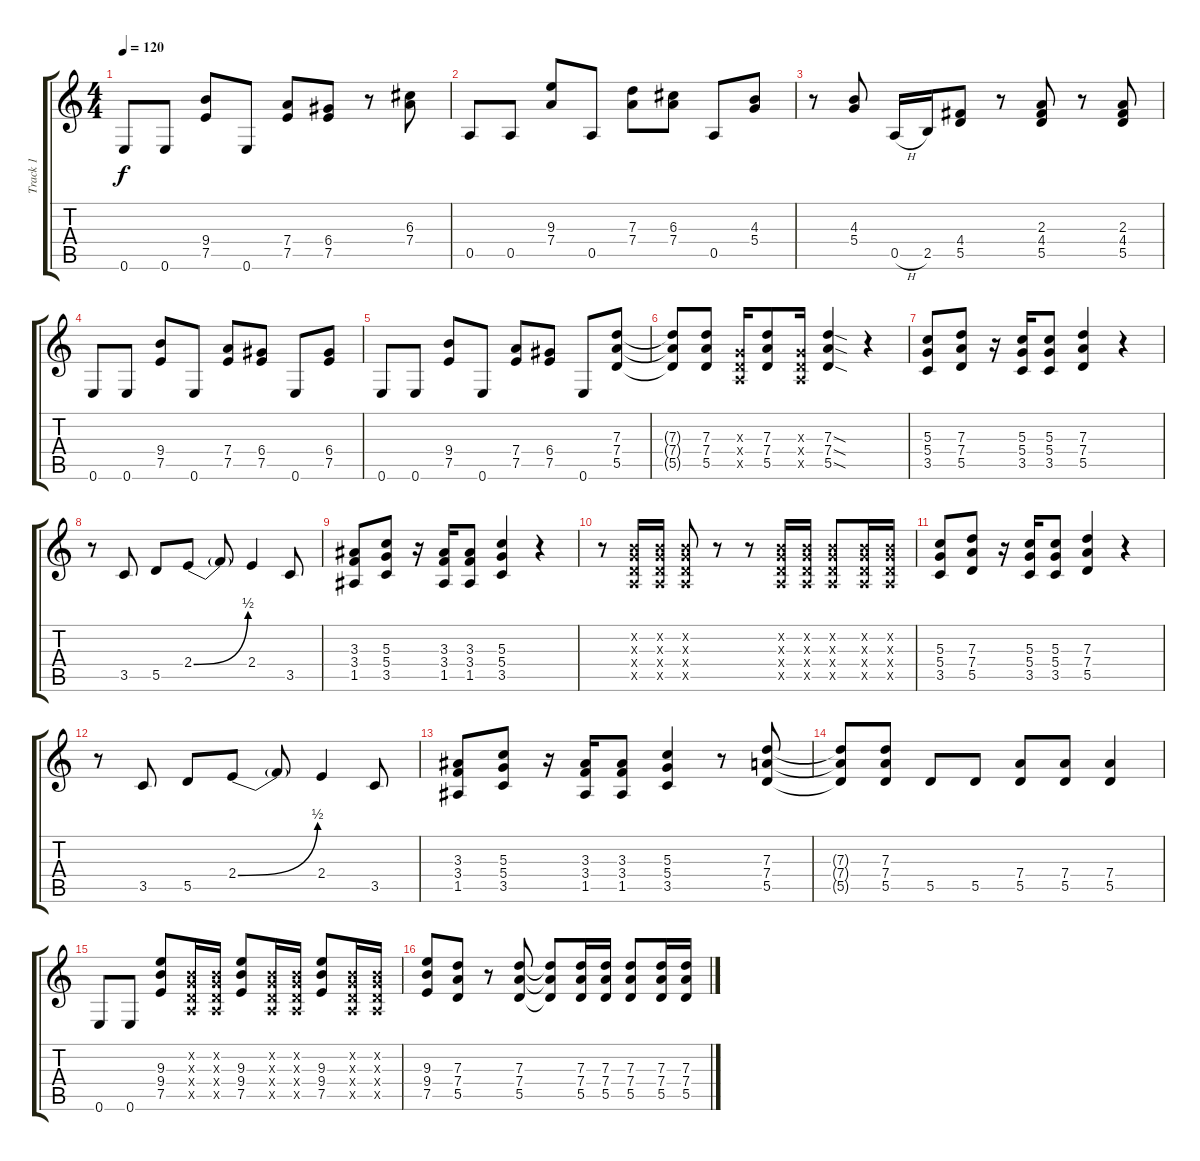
\track ("Track 1" "Track 1") {instrument acousticguitarsteel}
\staff {score tabs}
\tuning (E4 B3 G3 D3 A2 E2) {hide}
\ts (4 4)
\tempo 120
\clef g2
\ks c
0.6.8{dy f} 0.6.8 (9.4 7.5).8 0.6.8 (7.4 7.5).8 (6.4 7.5).8 r.8 (6.3 7.4).8 |
0.5.8 0.5.8 (9.3 7.4).8 0.5.8 (7.3 7.4).8 (6.3 7.4).8 0.5.8 (4.3 5.4).8 |
r.8 (4.3 5.4).8 0.5{h}.16 2.5.16 (4.4 5.5).8 r.8 (2.3 4.4 5.5).8 r.8 (2.3 4.4 5.5).8 |
0.6.8 0.6.8 (9.4 7.5).8 0.6.8 (7.4 7.5).8 (6.4 7.5).8 0.6.8 (6.4 7.5).8 |
0.6.8 0.6.8 (9.4 7.5).8 0.6.8 (7.4 7.5).8 (6.4 7.5).8 0.6.8 (7.3 7.4 5.5).8 |
(7.3{t} 7.4{t} 5.5{t}).8 (7.3 7.4 5.5).8 (0.3{x} 0.4{x} 0.5{x}).16 (7.3 7.4 5.5).8 (0.3{x} 0.4{x} 0.5{x}).16 (7.3{sod} 7.4{sod} 5.5{sod}).4 r.4 |
(5.3 5.4 3.5).8 (7.3 7.4 5.5).8 r.16 (5.3 5.4 3.5).16 (5.3 5.4 3.5).8 (7.3 7.4 5.5).4 r.4 |
r.8 3.5.8 5.5.8 2.4{be (bend 0 0 60 2)}.8 2.4{t}.8 2.4.4 3.5.8 |
(3.3 3.4 1.5).8 (5.3 5.4 3.5).8 r.16 (3.3 3.4 1.5).16 (3.3 3.4 1.5).8 (5.3 5.4 3.5).4 r.4 |
r.8 (0.2{x} 0.3{x} 0.4{x} 0.5{x}).16 (0.2{x} 0.3{x} 0.4{x} 0.5{x}).16 (0.2{x} 0.3{x} 0.4{x} 0.5{x}).8 r.8 r.8 (0.2{x} 0.3{x} 0.4{x} 0.5{x}).16 (0.2{x} 0.3{x} 0.4{x} 0.5{x}).16 (0.2{x} 0.3{x} 0.4{x} 0.5{x}).8 (0.2{x} 0.3{x} 0.4{x} 0.5{x}).16 (0.2{x} 0.3{x} 0.4{x} 0.5{x}).16 |
(5.3 5.4 3.5).8 (7.3 7.4 5.5).8 r.16 (5.3 5.4 3.5).16 (5.3 5.4 3.5).8 (7.3 7.4 5.5).4 r.4 |
r.8 3.5.8 5.5.8 2.4{be (bend 0 0 60 2)}.8 2.4{t}.8 2.4.4 3.5.8 |
(3.3 3.4 1.5).8 (5.3 5.4 3.5).8 r.16 (3.3 3.4 1.5).16 (3.3 3.4 1.5).8 (5.3 5.4 3.5).4 r.8 (7.3 7.4 5.5).8 |
(7.3{t} 7.4{t} 5.5{t}).8 (7.3 7.4 5.5).8 5.5.8 5.5.8 (7.4 5.5).8 (7.4 5.5).8 (7.4 5.5).4 |
0.6.8 0.6.8 (9.3 9.4 7.5).8 (0.2{x} 0.3{x} 0.4{x} 0.5{x}).16 (0.2{x} 0.3{x} 0.4{x} 0.5{x}).16 (9.3 9.4 7.5).8 (0.2{x} 0.3{x} 0.4{x} 0.5{x}).16 (0.2{x} 0.3{x} 0.4{x} 0.5{x}).16 (9.3 9.4 7.5).8 (0.2{x} 0.3{x} 0.4{x} 0.5{x}).16 (0.2{x} 0.3{x} 0.4{x} 0.5{x}).16 |
(9.3 9.4 7.5).8 (7.3 7.4 5.5).8 r.8 (7.3 7.4 5.5).8 (7.3{t} 7.4{t} 5.5{t}).8 (7.3 7.4 5.5).16 (7.3 7.4 5.5).16 (7.3 7.4 5.5).8 (7.3 7.4 5.5).16 (7.3 7.4 5.5).16
